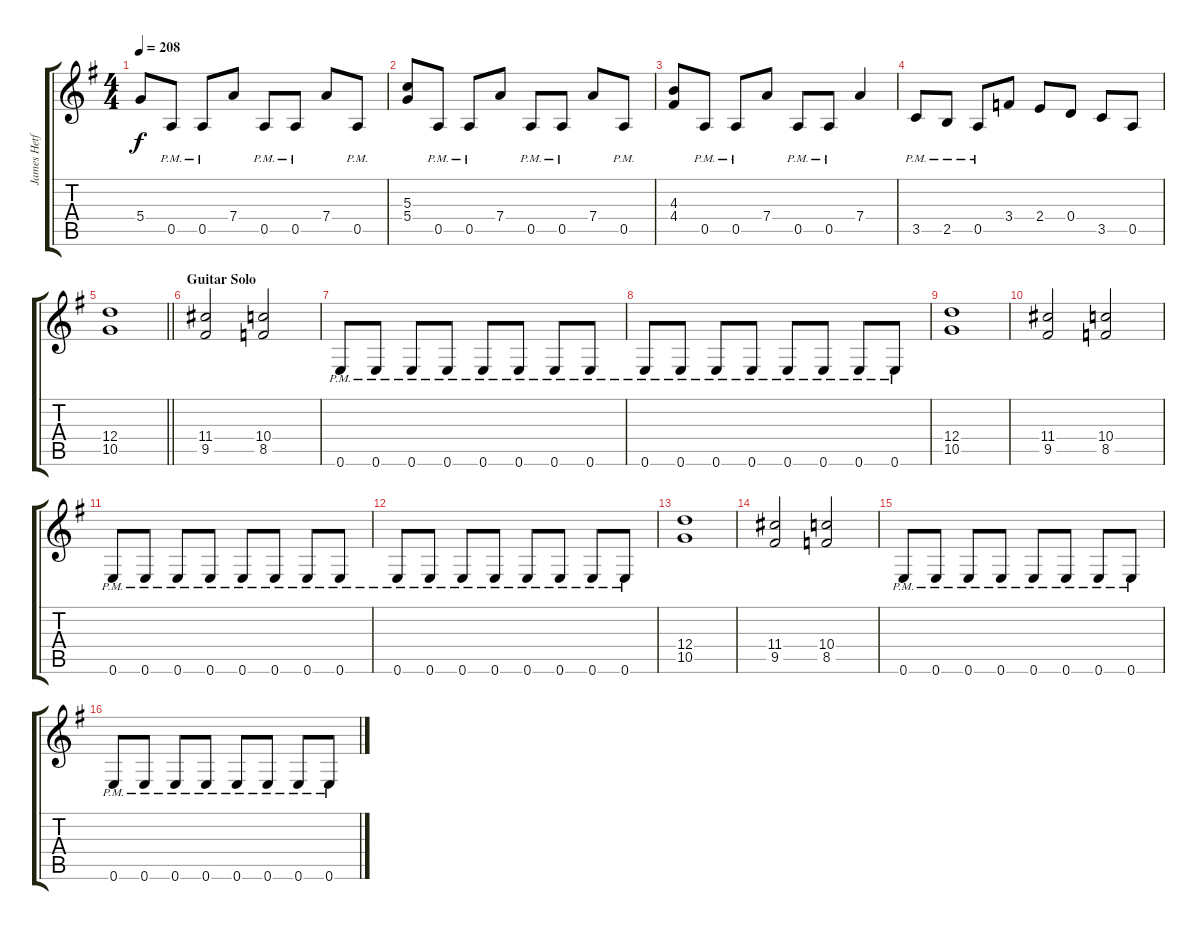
\track ("James Hetfield" "James Hetf") {instrument distortionguitar}
\staff {score tabs}
\tuning (E4 B3 G3 D3 A2 E2) {hide}
\ts (4 4)
\tempo 208
\clef g2
\ks eminor
5.4.8{dy f} 0.5{pm}.8 0.5{pm}.8 7.4.8 0.5{pm}.8 0.5{pm}.8 7.4.8 0.5{pm}.8 |
(5.3 5.4).8 0.5{pm}.8 0.5{pm}.8 7.4.8 0.5{pm}.8 0.5{pm}.8 7.4.8 0.5{pm}.8 |
(4.3 4.4).8 0.5{pm}.8 0.5{pm}.8 7.4.8 0.5{pm}.8 0.5{pm}.8 7.4.4 |
3.5{pm}.8 2.5{pm}.8 0.5{pm}.8 3.4.8 2.4.8 0.4.8 3.5.8 0.5.8 |
\barLineRight lightlight
(12.4 10.5).1 |
\section ("" "Guitar Solo")
(11.4 9.5).2 (10.4 8.5).2 |
0.6{pm}.8 0.6{pm}.8 0.6{pm}.8 0.6{pm}.8 0.6{pm}.8 0.6{pm}.8 0.6{pm}.8 0.6{pm}.8 |
0.6{pm}.8 0.6{pm}.8 0.6{pm}.8 0.6{pm}.8 0.6{pm}.8 0.6{pm}.8 0.6{pm}.8 0.6{pm}.8 |
(12.4 10.5).1 |
(11.4 9.5).2 (10.4 8.5).2 |
0.6{pm}.8 0.6{pm}.8 0.6{pm}.8 0.6{pm}.8 0.6{pm}.8 0.6{pm}.8 0.6{pm}.8 0.6{pm}.8 |
0.6{pm}.8 0.6{pm}.8 0.6{pm}.8 0.6{pm}.8 0.6{pm}.8 0.6{pm}.8 0.6{pm}.8 0.6{pm}.8 |
(12.4 10.5).1 |
(11.4 9.5).2 (10.4 8.5).2 |
0.6{pm}.8 0.6{pm}.8 0.6{pm}.8 0.6{pm}.8 0.6{pm}.8 0.6{pm}.8 0.6{pm}.8 0.6{pm}.8 |
0.6{pm}.8 0.6{pm}.8 0.6{pm}.8 0.6{pm}.8 0.6{pm}.8 0.6{pm}.8 0.6{pm}.8 0.6{pm}.8
